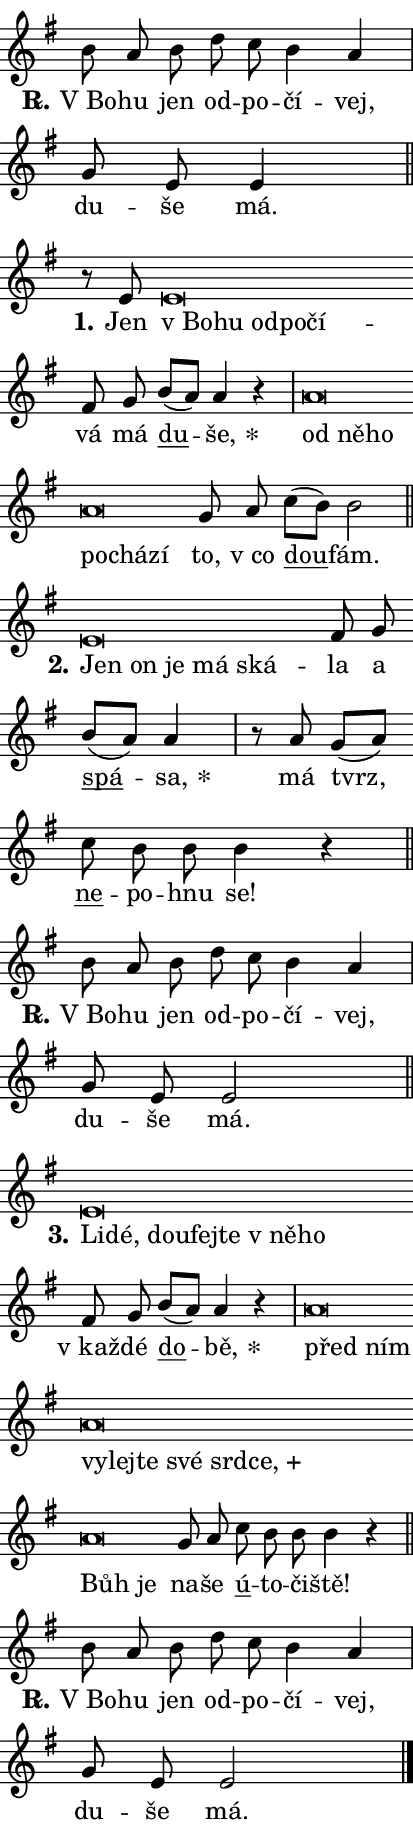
\version "2.22.1"
\header { tagline = "" }
\paper {
  indent = 0\cm
  top-margin = 0\cm
  right-margin = 0\cm
  bottom-margin = 0\cm
  left-margin = 0\cm
  paper-width = 7\cm
  page-breaking = #ly:one-page-breaking
  system-system-spacing.basic-distance = #11
  score-system-spacing.basic-distance = #11
  ragged-last = ##f
}


%% Author: Thomas Morley
%% https://lists.gnu.org/archive/html/lilypond-user/2020-05/msg00002.html
#(define (line-position grob)
"Returns position of @var[grob} in current system:
   @code{'start}, if at first time-step
   @code{'end}, if at last time-step
   @code{'middle} otherwise
"
  (let* ((col (ly:item-get-column grob))
         (ln (ly:grob-object col 'left-neighbor))
         (rn (ly:grob-object col 'right-neighbor))
         (col-to-check-left (if (ly:grob? ln) ln col))
         (col-to-check-right (if (ly:grob? rn) rn col))
         (break-dir-left
           (and
             (ly:grob-property col-to-check-left 'non-musical #f)
             (ly:item-break-dir col-to-check-left)))
         (break-dir-right
           (and
             (ly:grob-property col-to-check-right 'non-musical #f)
             (ly:item-break-dir col-to-check-right))))
        (cond ((eqv? 1 break-dir-left) 'start)
              ((eqv? -1 break-dir-right) 'end)
              (else 'middle))))

#(define (tranparent-at-line-position vctor)
  (lambda (grob)
  "Relying on @code{line-position} select the relevant enry from @var{vctor}.
Used to determine transparency,"
    (case (line-position grob)
      ((end) (not (vector-ref vctor 0)))
      ((middle) (not (vector-ref vctor 1)))
      ((start) (not (vector-ref vctor 2))))))

noteHeadBreakVisibility =
#(define-music-function (break-visibility)(vector?)
"Makes @code{NoteHead}s transparent relying on @var{break-visibility}"
#{
  \override NoteHead.transparent =
    #(tranparent-at-line-position break-visibility)
#})

#(define delete-ledgers-for-transparent-note-heads
  (lambda (grob)
    "Reads whether a @code{NoteHead} is transparent.
If so this @code{NoteHead} is removed from @code{'note-heads} from
@var{grob}, which is supposed to be @code{LedgerLineSpanner}.
As a result ledgers are not printed for this @code{NoteHead}"
    (let* ((nhds-array (ly:grob-object grob 'note-heads))
           (nhds-list
             (if (ly:grob-array? nhds-array)
                 (ly:grob-array->list nhds-array)
                 '()))
           ;; Relies on the transparent-property being done before
           ;; Staff.LedgerLineSpanner.after-line-breaking is executed.
           ;; This is fragile ...
           (to-keep
             (remove
               (lambda (nhd)
                 (ly:grob-property nhd 'transparent #f))
               nhds-list)))
      ;; TODO find a better method to iterate over grob-arrays, similiar
      ;; to filter/remove etc for lists
      ;; For now rebuilt from scratch
      (set! (ly:grob-object grob 'note-heads)  '())
      (for-each
        (lambda (nhd)
          (ly:pointer-group-interface::add-grob grob 'note-heads nhd))
        to-keep))))

hideNotes = {
  \noteHeadBreakVisibility #begin-of-line-visible
}
unHideNotes = {
  \noteHeadBreakVisibility #all-visible
}

% work-around for resetting accidentals
% https://lilypond.org/doc/v2.23/Documentation/notation/displaying-rhythms#unmetered-music
cadenzaMeasure = {
  \cadenzaOff
  \partial 1024 s1024
  \cadenzaOn
}

#(define-markup-command (accent layout props text) (markup?)
  "Underline accented syllable"
  (interpret-markup layout props
    #{\markup \override #'(offset . 4.3) \underline { #text }#}))

responsum = \markup \concat {
  "R" \hspace #-1.05 \path #0.1 #'((moveto 0 0.07) (lineto 0.9 0.8)) \hspace #0.05 "."
}

\layout {
    \context {
        \Staff
        \remove "Time_signature_engraver"
        \override LedgerLineSpanner.after-line-breaking = #delete-ledgers-for-transparent-note-heads
    }
    \context {
        \Voice {
            \override NoteHead.output-attributes = #'((class . "notehead"))
            \override Hairpin.height = #0.55
        }
    }
    \context {
        \Lyrics {
            \override StanzaNumber.output-attributes = #'((class . "stanzanumber"))
            \override LyricSpace.minimum-distance = #0.9
            \override LyricText.font-name = #"TeX Gyre Schola"
            \override LyricText.font-size = 1
            \override StanzaNumber.font-name = #"TeX Gyre Schola Bold"
            \override StanzaNumber.font-size = 1
        }
    }
}

% magnetic-lyrics.ily
%
%   written by
%     Jean Abou Samra <jean@abou-samra.fr>
%     Werner Lemberg <wl@gnu.org>
%
%   adapted by
%     Jiri Hon <jiri.hon@gmail.com>
%
% Version 2022-Apr-15

% https://www.mail-archive.com/lilypond-user@gnu.org/msg149350.html

#(define (Left_hyphen_pointer_engraver context)
   "Collect syllable-hyphen-syllable occurrences in lyrics and store
them in properties.  This engraver only looks to the left.  For
example, if the lyrics input is @code{foo -- bar}, it does the
following.

@itemize @bullet
@item
Set the @code{text} property of the @code{LyricHyphen} grob between
@q{foo} and @q{bar} to @code{foo}.

@item
Set the @code{left-hyphen} property of the @code{LyricText} grob with
text @q{foo} to the @code{LyricHyphen} grob between @q{foo} and
@q{bar}.
@end itemize

Use this auxiliary engraver in combination with the
@code{lyric-@/text::@/apply-@/magnetic-@/offset!} hook."
   (let ((hyphen #f)
         (text #f))
     (make-engraver
      (acknowledgers
       ((lyric-syllable-interface engraver grob source-engraver)
        (set! text grob)))
      (end-acknowledgers
       ((lyric-hyphen-interface engraver grob source-engraver)
        ;(when (not (grob::has-interface grob 'lyric-space-interface))
          (set! hyphen grob)));)
      ((stop-translation-timestep engraver)
       (when (and text hyphen)
         (ly:grob-set-object! text 'left-hyphen hyphen))
       (set! text #f)
       (set! hyphen #f)))))

#(define (lyric-text::apply-magnetic-offset! grob)
   "If the space between two syllables is less than the value in
property @code{LyricText@/.details@/.squash-threshold}, move the right
syllable to the left so that it gets concatenated with the left
syllable.

Use this function as a hook for
@code{LyricText@/.after-@/line-@/breaking} if the
@code{Left_@/hyphen_@/pointer_@/engraver} is active."
   (let ((hyphen (ly:grob-object grob 'left-hyphen #f)))
     (when hyphen
       (let ((left-text (ly:spanner-bound hyphen LEFT)))
         (when (grob::has-interface left-text 'lyric-syllable-interface)
           (let* ((common (ly:grob-common-refpoint grob left-text X))
                  (this-x-ext (ly:grob-extent grob common X))
                  (left-x-ext
                   (begin
                     ;; Trigger magnetism for left-text.
                     (ly:grob-property left-text 'after-line-breaking)
                     (ly:grob-extent left-text common X)))
                  ;; `delta` is the gap width between two syllables.
                  (delta (- (interval-start this-x-ext)
                            (interval-end left-x-ext)))
                  (details (ly:grob-property grob 'details))
                  (threshold (assoc-get 'squash-threshold details 0.2)))
             (when (< delta threshold)
               (let* (;; We have to manipulate the input text so that
                      ;; ligatures crossing syllable boundaries are not
                      ;; disabled.  For languages based on the Latin
                      ;; script this is essentially a beautification.
                      ;; However, for non-Western scripts it can be a
                      ;; necessity.
                      (lt (ly:grob-property left-text 'text))
                      (rt (ly:grob-property grob 'text))
                      (is-space (grob::has-interface hyphen 'lyric-space-interface))
                      (space (if is-space " " ""))
                      (space-markup (grob-interpret-markup grob " "))
                      (space-size (interval-length (ly:stencil-extent space-markup X)))
                      (extra-delta (if is-space space-size 0))
                      ;; Append new syllable.
                      (ltrt-space (if (and (string? lt) (string? rt))
                                (string-append lt space rt)
                                (make-concat-markup (list lt space rt))))
                      ;; Right-align `ltrt` to the right side.
                      (ltrt-space-markup (grob-interpret-markup
                               grob
                               (make-translate-markup
                                (cons (interval-length this-x-ext) 0)
                                (make-right-align-markup ltrt-space)))))
                 (begin
                   ;; Don't print `left-text`.
                   (ly:grob-set-property! left-text 'stencil #f)
                   ;; Set text and stencil (which holds all collected
                   ;; syllables so far) and shift it to the left.
                   (ly:grob-set-property! grob 'text ltrt-space)
                   (ly:grob-set-property! grob 'stencil ltrt-space-markup)
                   (ly:grob-translate-axis! grob (- (- delta extra-delta)) X))))))))))


#(define (lyric-hyphen::displace-bounds-first grob)
   ;; Make very sure this callback isn't triggered too early.
   (let ((left (ly:spanner-bound grob LEFT))
         (right (ly:spanner-bound grob RIGHT)))
     (ly:grob-property left 'after-line-breaking)
     (ly:grob-property right 'after-line-breaking)
     (ly:lyric-hyphen::print grob)))

squashThreshold = #0.4

\layout {
  \context {
    \Lyrics
    \consists #Left_hyphen_pointer_engraver
    \override LyricText.after-line-breaking =
      #lyric-text::apply-magnetic-offset!
    \override LyricHyphen.stencil = #lyric-hyphen::displace-bounds-first
    \override LyricText.details.squash-threshold = \squashThreshold
    \override LyricHyphen.minimum-distance = 0
    \override LyricHyphen.minimum-length = \squashThreshold
  }
}

squash = \override LyricText.details.squash-threshold = 9999
unSquash = \override LyricText.details.squash-threshold = \squashThreshold

left = \override LyricText.self-alignment-X = #LEFT
unLeft = \revert LyricText.self-alignment-X

starOffset = #(lambda (grob) 
                (let ((x_offset (ly:self-alignment-interface::aligned-on-x-parent grob)))
                  (if (= x_offset 0) 0 (+ x_offset 1.2))))

star = #(define-music-function (syllable)(string?)
"Append star separator at the end of a syllable"
#{
  \once \override LyricText.X-offset = #starOffset
  \lyricmode { \markup {
    #syllable
    \override #'((font-name . "TeX Gyre Schola Bold")) \hspace #0.2 \lower #0.65 \larger "*"
  } }
#})

starAccent = #(define-music-function (syllable)(string?)
"Append star separator at the end of a syllable and make accent"
#{
  \once \override LyricText.X-offset = #starOffset
  \lyricmode { \markup {
    \accent #syllable
    \override #'((font-name . "TeX Gyre Schola Bold")) \hspace #0.2 \lower #0.65 \larger "*"
  } }
#})

breath = #(define-music-function (syllable)(string?)
"Append breathing indicator at the end of a syllable"
#{
  \lyricmode { \markup { #syllable "+" } }
#})

optionalBreath = #(define-music-function (syllable)(string?)
"Append optional breathing indicator at the end of a syllable"
#{
  \lyricmode { \markup { #syllable "(+)" } }
#})


\score {
    <<
        \new Voice = "melody" { \cadenzaOn \key g \major \relative { b'8 a b d c b4 a \cadenzaMeasure \bar "|" g8 e e4 \cadenzaMeasure \bar "||" \break }
\relative { r8 e'8 e\breve*1/16 \hideNotes \breve*1/16 \bar "" \breve*1/16 \bar "" \breve*1/16 \breve*1/16 \bar "" \unHideNotes fis8 g \bar "" b[( a)] a4 r \cadenzaMeasure \bar "|" a\breve*1/16 \hideNotes \breve*1/16 \bar "" \breve*1/16 \bar "" \breve*1/16 \bar "" \breve*1/16 \breve*1/16 \bar "" \unHideNotes g8 a \bar "" c[( b)] b2 \cadenzaMeasure \bar "||" \break }
\relative { e'\breve*1/16 \hideNotes \breve*1/16 \bar "" \breve*1/16 \bar "" \breve*1/16 \breve*1/16 \bar "" \unHideNotes fis8 g \bar "" b[( a)] a4 \cadenzaMeasure \bar "|" r8 a8 g8[( a)] \bar "" c b b b4 r \cadenzaMeasure \bar "||" \break }
\relative { b'8 a b d c b4 a \cadenzaMeasure \bar "|" g8 e e2 \cadenzaMeasure \bar "||" \break }
\relative { e'\breve*1/16 \hideNotes \breve*1/16 \bar "" \breve*1/16 \bar "" \breve*1/16 \bar "" \breve*1/16 \bar "" \breve*1/16 \breve*1/16 \bar "" \unHideNotes fis8 g \bar "" b[( a)] a4 r \cadenzaMeasure \bar "|" a\breve*1/16 \hideNotes \breve*1/16 \bar "" \breve*1/16 \bar "" \breve*1/16 \bar "" \breve*1/16 \bar "" \breve*1/16 \bar "" \breve*1/16 \bar "" \breve*1/16 \bar "" \breve*1/16 \breve*1/16 \bar "" \unHideNotes g8 a \bar "" c b b b4 r \cadenzaMeasure \bar "||" \break }
\relative { b'8 a b d c b4 a \cadenzaMeasure \bar "|" g8 e e2 \cadenzaMeasure \bar "||" \break } \bar "|." }
        \new Lyrics \lyricsto "melody" { \lyricmode { \set stanza = \responsum
"V Bo" -- hu jen od -- po -- čí -- vej, du -- še má.
\set stanza = "1."
Jen \left "v Bo" -- \squash hu od -- po -- čí -- \unLeft \unSquash vá má \markup \accent du -- \star še, \left od \squash ně -- ho po -- chá -- zí \unLeft \unSquash to, "v co" \markup \accent dou -- fám.
\set stanza = "2."
\left Jen \squash on je má ská -- \unLeft \unSquash la a \markup \accent spá -- \star sa, má tvrz, \markup \accent ne -- po -- hnu se!
\set stanza = \responsum
"V Bo" -- hu jen od -- po -- čí -- vej, du -- še má.
\set stanza = "3."
\left Li -- \squash dé, dou -- fej -- te "v ně" -- ho \unLeft \unSquash "v kaž" -- dé \markup \accent do -- \star bě, \left před \squash ním vy -- lej -- te své srd -- \breath "ce," Bůh je \unLeft \unSquash na -- še \markup \accent ú -- to -- či -- ště!
\set stanza = \responsum
"V Bo" -- hu jen od -- po -- čí -- vej, du -- še má. } }
    >>
    \layout {}
}
